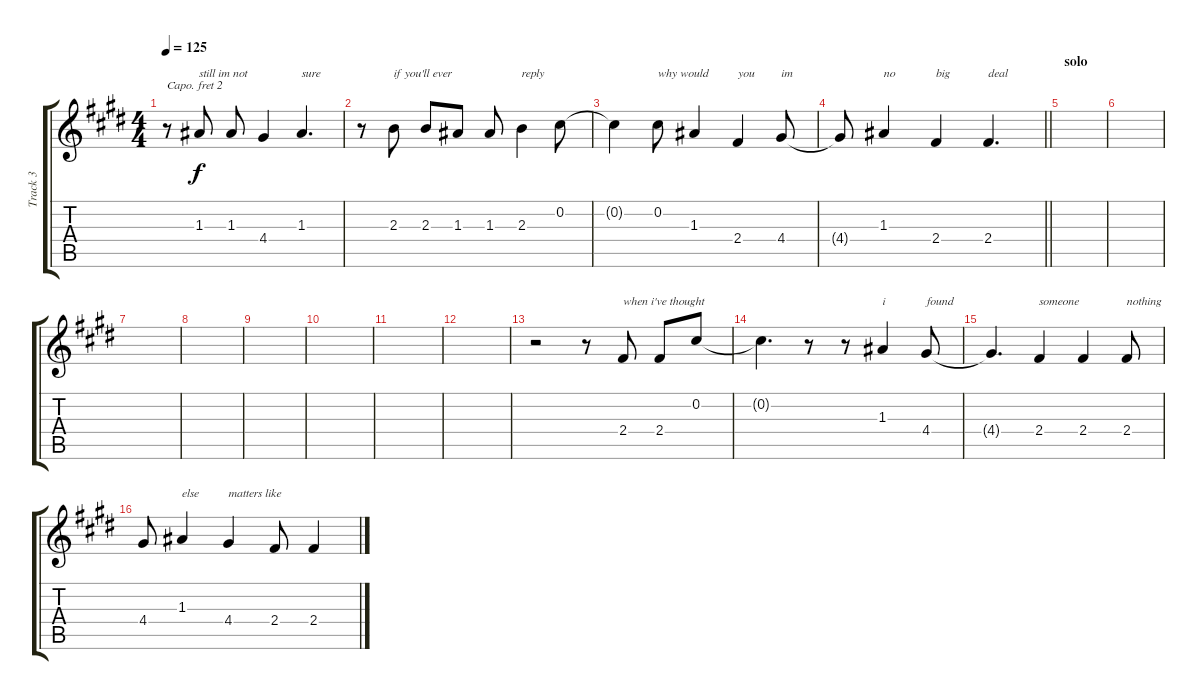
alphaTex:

\track ("Track 3" "Track 3") {instrument acousticguitarnylon}
\staff {score tabs}
\capo 2
\tuning (E4 B3 G3 D3 A2 E2) {hide}
\ts (4 4)
\tempo 125
\clef g2
\ks e
r.8{dy f} 1.3.8{txt "still im not"} 1.3.8 4.4.4 1.3.4{d txt "sure"} |
r.8 2.3.8{txt "if you'll ever"} 2.3.8 1.3.8 1.3.8 2.3.4{txt "reply"} 0.2.8 |
0.2{t}.4 0.2.8{txt "why would"} 1.3.4 2.4.4{txt "you"} 4.4.8{txt "im"} |
\barLineRight lightlight
4.4{t}.8 1.3.4{txt "no"} 2.4.4{txt "big"} 2.4.4{d txt "deal"} |
\section ("" "solo")
|
|
|
|
|
|
|
|
r.2 r.8 2.4.8{txt "when i've thought"} 2.4.8 0.2.8 |
0.2{t}.4{d} r.8 r.8 1.3.4{txt "i"} 4.4.8{txt "found"} |
4.4{t}.4{d} 2.4.4{txt "someone"} 2.4.4 2.4.8{txt "nothing"} |
4.4.8 1.3.4{txt "else"} 4.4.4{txt "matters like"} 2.4.8 2.4.4
